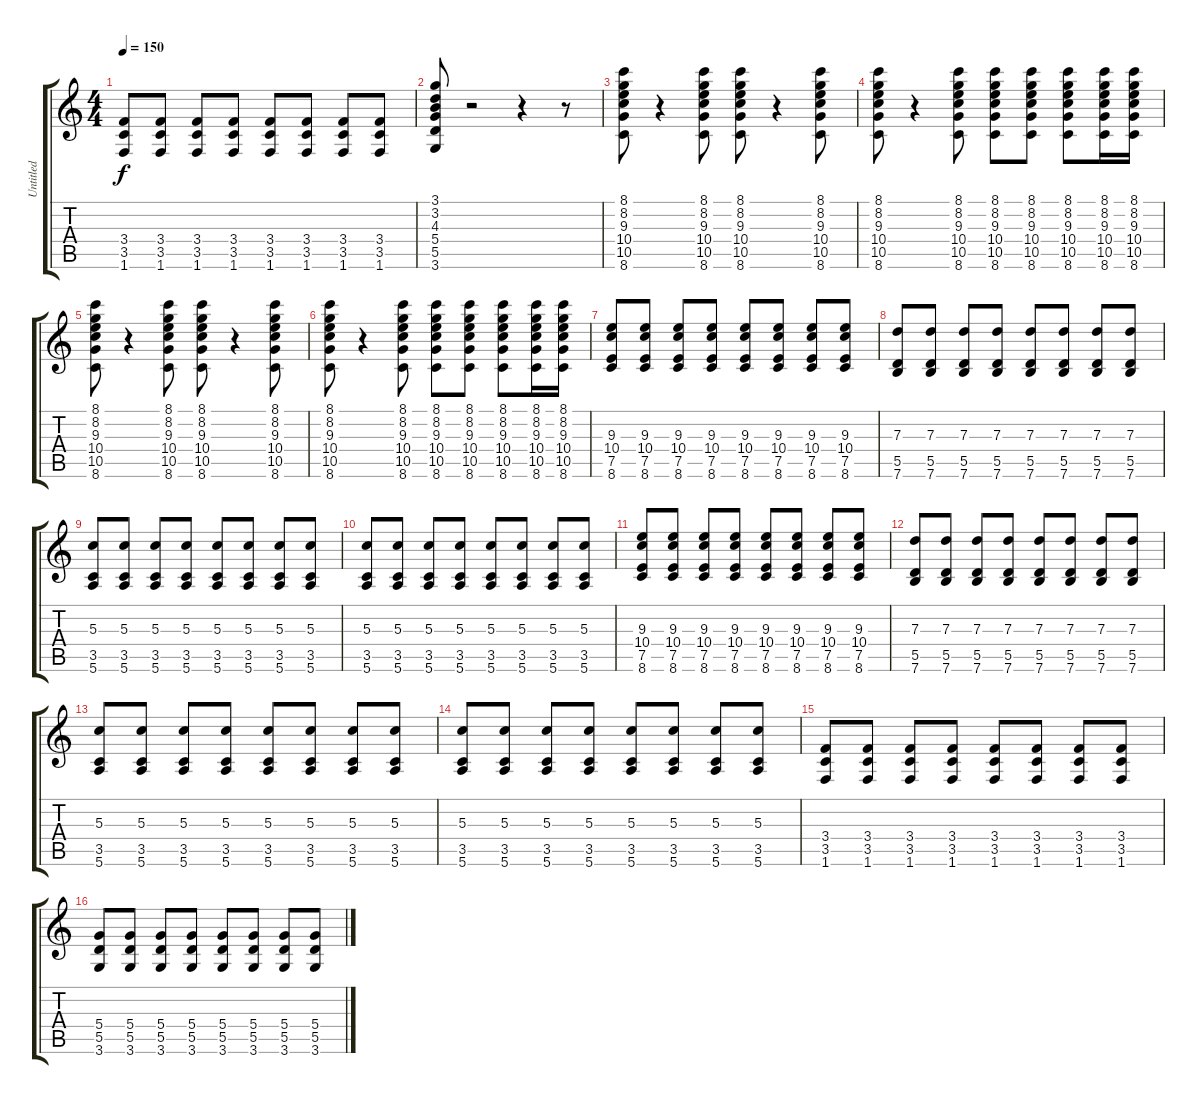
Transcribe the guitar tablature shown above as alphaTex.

\track ("Untitled" "Untitled") {instrument overdrivenguitar}
\staff {score tabs}
\tuning (E4 B3 G3 D3 A2 E2) {hide}
\ts (4 4)
\tempo 150
\clef g2
\ks c
(3.4 3.5 1.6).8{dy f} (3.4 3.5 1.6).8 (3.4 3.5 1.6).8 (3.4 3.5 1.6).8 (3.4 3.5 1.6).8 (3.4 3.5 1.6).8 (3.4 3.5 1.6).8 (3.4 3.5 1.6).8 |
(3.1 3.2 4.3 5.4 5.5 3.6).8 r.2 r.4 r.8 |
(8.1 8.2 9.3 10.4 10.5 8.6).8 r.4 (8.1 8.2 9.3 10.4 10.5 8.6).8 (8.1 8.2 9.3 10.4 10.5 8.6).8 r.4 (8.1 8.2 9.3 10.4 10.5 8.6).8 |
(8.1 8.2 9.3 10.4 10.5 8.6).8 r.4 (8.1 8.2 9.3 10.4 10.5 8.6).8 (8.1 8.2 9.3 10.4 10.5 8.6).8 (8.1 8.2 9.3 10.4 10.5 8.6).8 (8.1 8.2 9.3 10.4 10.5 8.6).8 (8.1 8.2 9.3 10.4 10.5 8.6).16 (8.1 8.2 9.3 10.4 10.5 8.6).16 |
(8.1 8.2 9.3 10.4 10.5 8.6).8 r.4 (8.1 8.2 9.3 10.4 10.5 8.6).8 (8.1 8.2 9.3 10.4 10.5 8.6).8 r.4 (8.1 8.2 9.3 10.4 10.5 8.6).8 |
(8.1 8.2 9.3 10.4 10.5 8.6).8 r.4 (8.1 8.2 9.3 10.4 10.5 8.6).8 (8.1 8.2 9.3 10.4 10.5 8.6).8 (8.1 8.2 9.3 10.4 10.5 8.6).8 (8.1 8.2 9.3 10.4 10.5 8.6).8 (8.1 8.2 9.3 10.4 10.5 8.6).16 (8.1 8.2 9.3 10.4 10.5 8.6).16 |
(9.3 10.4 7.5 8.6).8 (9.3 10.4 7.5 8.6).8 (9.3 10.4 7.5 8.6).8 (9.3 10.4 7.5 8.6).8 (9.3 10.4 7.5 8.6).8 (9.3 10.4 7.5 8.6).8 (9.3 10.4 7.5 8.6).8 (9.3 10.4 7.5 8.6).8 |
(7.3 5.5 7.6).8 (7.3 5.5 7.6).8 (7.3 5.5 7.6).8 (7.3 5.5 7.6).8 (7.3 5.5 7.6).8 (7.3 5.5 7.6).8 (7.3 5.5 7.6).8 (7.3 5.5 7.6).8 |
(5.3 3.5 5.6).8 (5.3 3.5 5.6).8 (5.3 3.5 5.6).8 (5.3 3.5 5.6).8 (5.3 3.5 5.6).8 (5.3 3.5 5.6).8 (5.3 3.5 5.6).8 (5.3 3.5 5.6).8 |
(5.3 3.5 5.6).8 (5.3 3.5 5.6).8 (5.3 3.5 5.6).8 (5.3 3.5 5.6).8 (5.3 3.5 5.6).8 (5.3 3.5 5.6).8 (5.3 3.5 5.6).8 (5.3 3.5 5.6).8 |
(9.3 10.4 7.5 8.6).8 (9.3 10.4 7.5 8.6).8 (9.3 10.4 7.5 8.6).8 (9.3 10.4 7.5 8.6).8 (9.3 10.4 7.5 8.6).8 (9.3 10.4 7.5 8.6).8 (9.3 10.4 7.5 8.6).8 (9.3 10.4 7.5 8.6).8 |
(7.3 5.5 7.6).8 (7.3 5.5 7.6).8 (7.3 5.5 7.6).8 (7.3 5.5 7.6).8 (7.3 5.5 7.6).8 (7.3 5.5 7.6).8 (7.3 5.5 7.6).8 (7.3 5.5 7.6).8 |
(5.3 3.5 5.6).8 (5.3 3.5 5.6).8 (5.3 3.5 5.6).8 (5.3 3.5 5.6).8 (5.3 3.5 5.6).8 (5.3 3.5 5.6).8 (5.3 3.5 5.6).8 (5.3 3.5 5.6).8 |
(5.3 3.5 5.6).8 (5.3 3.5 5.6).8 (5.3 3.5 5.6).8 (5.3 3.5 5.6).8 (5.3 3.5 5.6).8 (5.3 3.5 5.6).8 (5.3 3.5 5.6).8 (5.3 3.5 5.6).8 |
(3.4 3.5 1.6).8 (3.4 3.5 1.6).8 (3.4 3.5 1.6).8 (3.4 3.5 1.6).8 (3.4 3.5 1.6).8 (3.4 3.5 1.6).8 (3.4 3.5 1.6).8 (3.4 3.5 1.6).8 |
(5.4 5.5 3.6).8 (5.4 5.5 3.6).8 (5.4 5.5 3.6).8 (5.4 5.5 3.6).8 (5.4 5.5 3.6).8 (5.4 5.5 3.6).8 (5.4 5.5 3.6).8 (5.4 5.5 3.6).8
